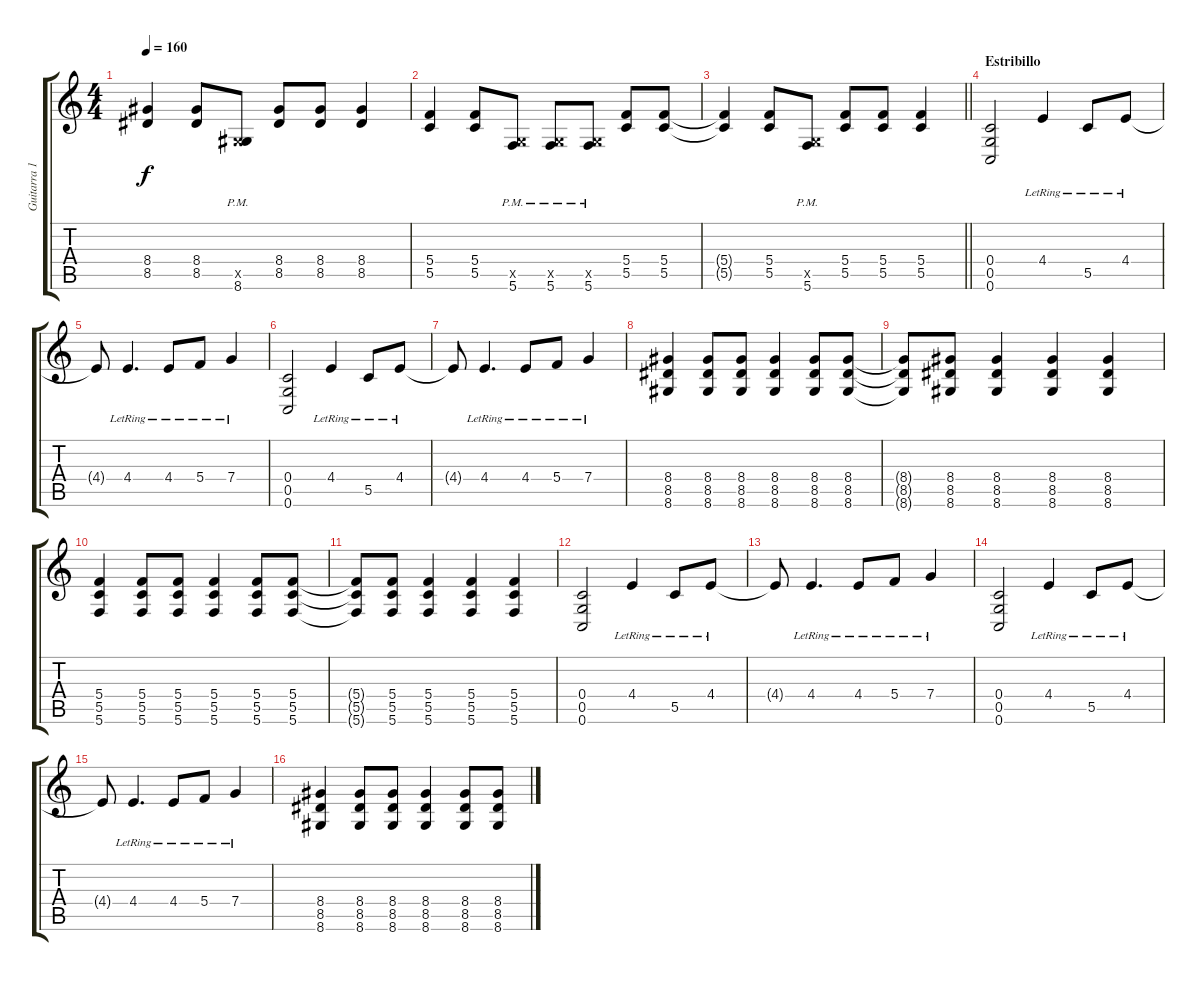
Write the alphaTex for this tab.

\track ("Guitarra 1" "Guitarra 1") {instrument overdrivenguitar}
\staff {score tabs}
\tuning (D4 A3 F3 C3 G2 C2) {hide}
\ts (4 4)
\tempo 160
\clef g2
\ks c
(8.4{t} 8.5{t}).4{dy f} (8.4 8.5).8 (0.5{x} 8.6{pm}).8 (8.4 8.5).8 (8.4 8.5).8 (8.4 8.5).4 |
(5.4 5.5).4 (5.4 5.5).8 (0.5{x} 5.6{pm}).8 (0.5{x} 5.6{pm}).8 (0.5{x} 5.6{pm}).8 (5.4 5.5).8 (5.4 5.5).8 |
\barLineRight lightlight
(5.4{t} 5.5{t}).4 (5.4 5.5).8 (0.5{x} 5.6{pm}).8 (5.4 5.5).8 (5.4 5.5).8 (5.4 5.5).4 |
\section ("" "Estribillo")
(0.4 0.5 0.6).2 4.4{lr}.4 5.5{lr}.8 4.4{lr}.8 |
4.4{t}.8 4.4{lr}.4{d} 4.4{lr}.8 5.4{lr}.8 7.4{lr}.4 |
(0.4 0.5 0.6).2 4.4{lr}.4 5.5{lr}.8 4.4{lr}.8 |
4.4{t}.8 4.4{lr}.4{d} 4.4{lr}.8 5.4{lr}.8 7.4{lr}.4 |
(8.4 8.5 8.6).4 (8.4 8.5 8.6).8 (8.4 8.5 8.6).8 (8.4 8.5 8.6).4 (8.4 8.5 8.6).8 (8.4 8.5 8.6).8 |
(8.4{t} 8.5{t} 8.6{t}).8 (8.4 8.5 8.6).8 (8.4 8.5 8.6).4 (8.4 8.5 8.6).4 (8.4 8.5 8.6).4 |
(5.4 5.5 5.6).4 (5.4 5.5 5.6).8 (5.4 5.5 5.6).8 (5.4 5.5 5.6).4 (5.4 5.5 5.6).8 (5.4 5.5 5.6).8 |
(5.4{t} 5.5{t} 5.6{t}).8 (5.4 5.5 5.6).8 (5.4 5.5 5.6).4 (5.4 5.5 5.6).4 (5.4 5.5 5.6).4 |
(0.4 0.5 0.6).2 4.4{lr}.4 5.5{lr}.8 4.4{lr}.8 |
4.4{t}.8 4.4{lr}.4{d} 4.4{lr}.8 5.4{lr}.8 7.4{lr}.4 |
(0.4 0.5 0.6).2 4.4{lr}.4 5.5{lr}.8 4.4{lr}.8 |
4.4{t}.8 4.4{lr}.4{d} 4.4{lr}.8 5.4{lr}.8 7.4{lr}.4 |
(8.4 8.5 8.6).4 (8.4 8.5 8.6).8 (8.4 8.5 8.6).8 (8.4 8.5 8.6).4 (8.4 8.5 8.6).8 (8.4 8.5 8.6).8
